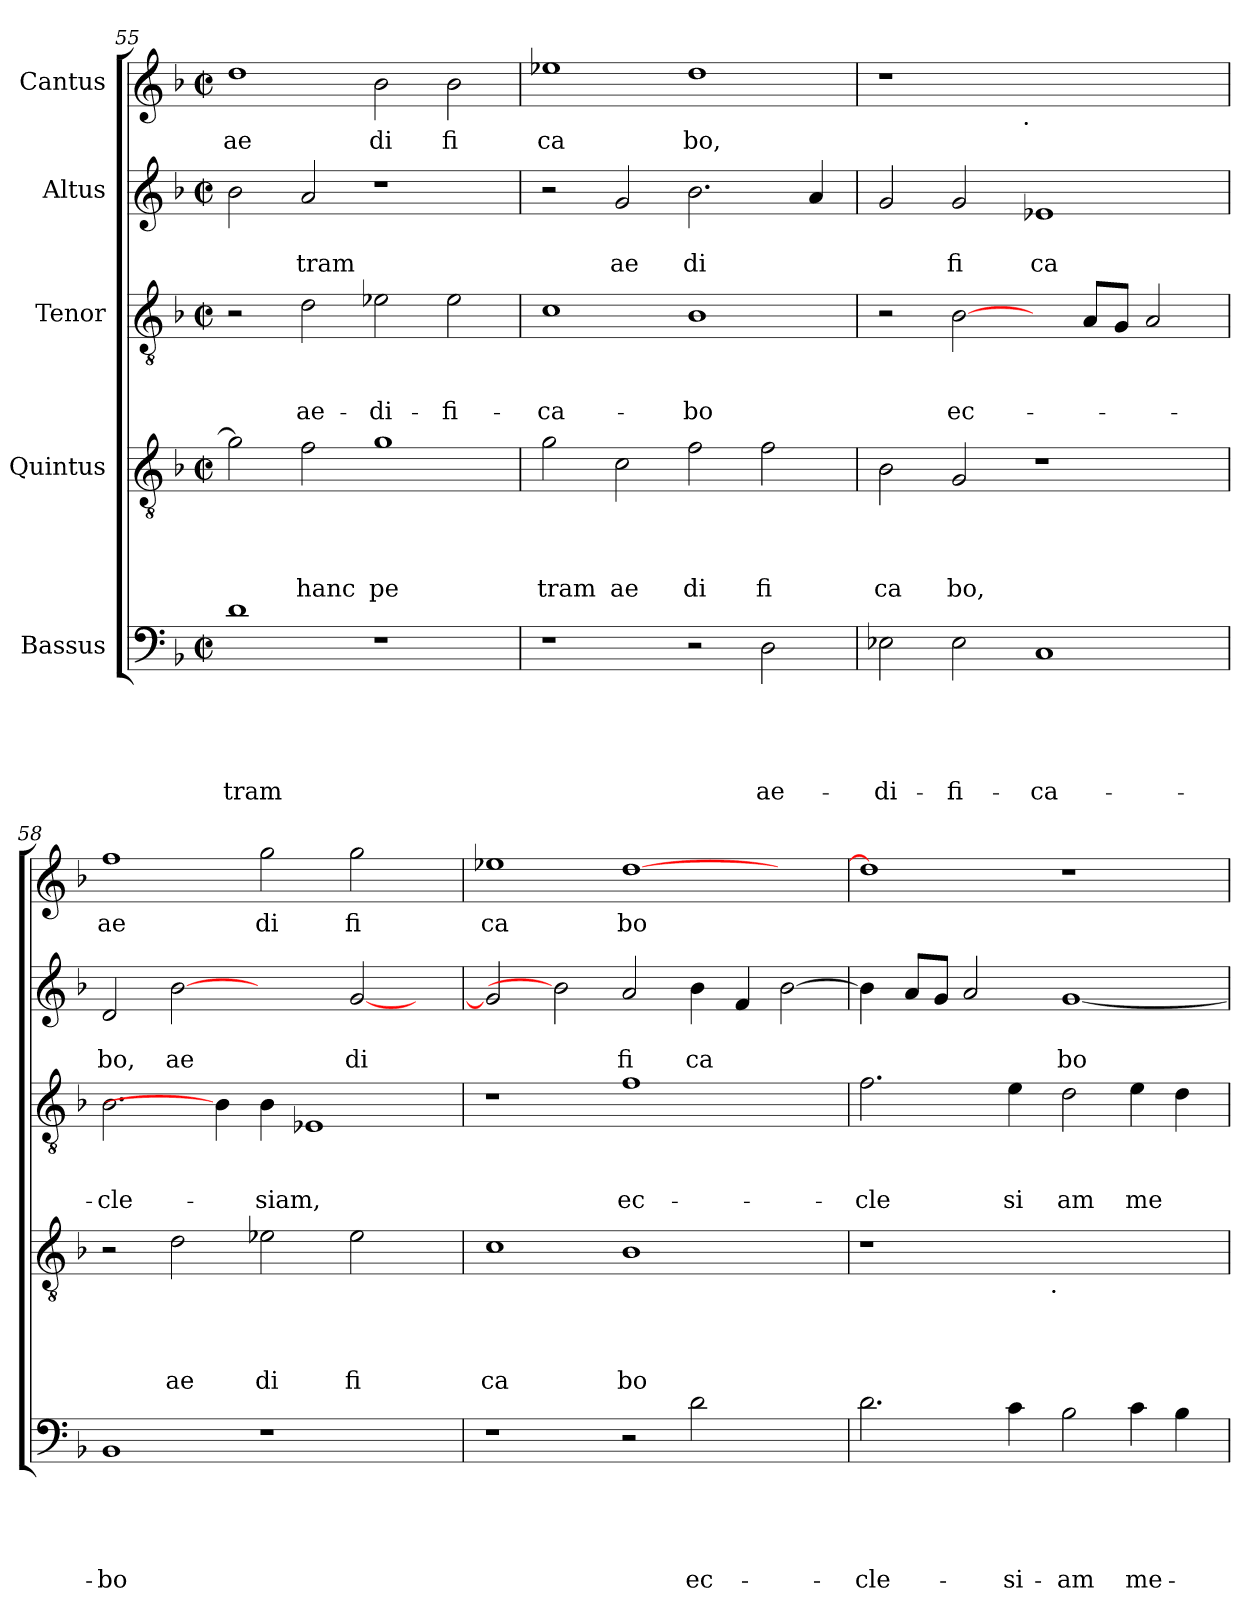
**kern	**text	**text	**text	**text	**text	**kern	**text	**text	**text	**text	**kern	**text	**text	**text	**kern	**text	**text	**kern	**text
*part5	*part5	*part5	*part5	*part5	*part5	*part4	*part4	*part4	*part4	*part4	*part3	*part3	*part3	*part3	*part2	*part2	*part2	*part1	*part1
*staff5	*staff5	*staff5	*staff5	*staff5	*staff5	*staff4	*staff4	*staff4	*staff4	*staff4	*staff3	*staff3	*staff3	*staff3	*staff2	*staff2	*staff2	*staff1	*staff1
*I"Bassus	*	*	*	*	*	*I"Quintus	*	*	*	*	*I"Tenor	*	*	*	*I"Altus	*	*	*I"Cantus	*
*clefF4	*	*	*	*	*	*clefGv2	*	*	*	*	*clefGv2	*	*	*	*clefG2	*	*	*clefG2	*
*k[b-]	*	*	*	*	*	*k[b-]	*	*	*	*	*k[b-]	*	*	*	*k[b-]	*	*	*k[b-]	*
*F:	*	*	*	*	*	*F:	*	*	*	*	*F:	*	*	*	*F:	*	*	*F:	*
*M2/2	*	*	*	*	*	*M2/2	*	*	*	*	*M2/2	*	*	*	*M2/2	*	*	*M2/2	*
*met(c|)	*	*	*	*	*	*met(c|)	*	*	*	*	*met(c|)	*	*	*	*met(c|)	*	*	*met(c|)	*
=55	=55	=55	=55	=55	=55	=55	=55	=55	=55	=55	=55	=55	=55	=55	=55	=55	=55	=55	=55
!	!	!	!	!	!LO:LY:b	!	!	!	!	!	!	!	!	!	!	!	!	!	!LO:LY:b
1d	.	.	.	.	-tram	2g\]	.	.	.	.	2r	.	.	.	2b-\	.	.	1dd	ae
!	!	!	!	!	!	!	!	!	!	!LO:LY:b	!	!	!	!LO:LY:b	!	!	!LO:LY:b	!	!
.	.	.	.	.	.	2f\	.	.	.	hanc	2d\	.	.	ae-	2a/	.	tram	.	.
!	!	!	!	!	!	!	!	!	!	!LO:LY:b	!	!	!	!LO:LY:b	!	!	!	!	!LO:LY:b
1r	.	.	.	.	.	1g	.	.	.	pe	2e-X\	.	.	-di-	1r	.	.	2b-\	di
!	!	!	!	!	!	!	!	!	!	!	!	!	!	!LO:LY:b	!	!	!	!	!LO:LY:b
.	.	.	.	.	.	.	.	.	.	.	2e-\	.	.	-fi-	.	.	.	2b-\	fi
=56	=56	=56	=56	=56	=56	=56	=56	=56	=56	=56	=56	=56	=56	=56	=56	=56	=56	=56	=56
!	!	!	!	!	!	!	!	!	!	!LO:LY:b	!	!	!	!LO:LY:b	!	!	!	!	!LO:LY:b
1r	.	.	.	.	.	2g\	.	.	.	tram	1c	.	.	-ca-	2r	.	.	1ee-X	ca
!	!	!	!	!	!	!	!	!	!	!LO:LY:b	!	!	!	!	!	!	!LO:LY:b	!	!
.	.	.	.	.	.	2c\	.	.	.	ae	.	.	.	.	2g/	.	ae	.	.
!	!	!	!	!	!	!	!	!	!	!LO:LY:b	!	!	!	!LO:LY:b	!	!	!LO:LY:b	!	!LO:LY:b
2r	.	.	.	.	.	2f\	.	.	.	di	1B-	.	.	-bo	2.b-\	.	di	1dd	bo,
!	!	!	!	!	!LO:LY:b	!	!	!	!	!LO:LY:b	!	!	!	!	!	!	!	!	!
2D\	.	.	.	.	ae-	2f\	.	.	.	fi	.	.	.	.	.	.	.	.	.
.	.	.	.	.	.	.	.	.	.	.	.	.	.	.	4a/	.	.	.	.
=57	=57	=57	=57	=57	=57	=57	=57	=57	=57	=57	=57	=57	=57	=57	=57	=57	=57	=57	=57
!	!	!	!	!	!LO:LY:b	!	!	!	!	!LO:LY:b	!	!	!	!	!	!	!	!	!
*	*	*	*	*	*	*	*	*	*	*	*	*	*	*	*	*	*	*^	*
2E-X\	.	.	.	.	-di-	2B-\	.	.	.	ca	2r	.	.	.	2g/	.	.	1r	2ryy	.
!	!	!	!	!	!LO:LY:b	!	!	!	!	!LO:LY:b	!	!	!	!LO:LY:b	!	!	!LO:LY:b	!	!	!
2E-\	.	.	.	.	-fi-	2G/	.	.	.	bo,	[2B-\	.	.	ec-	2g/	.	fi	.	4...ryy	.
!	!	!	!	!	!	!	!	!	!	!	!	!	!	!	!	!	!	!	!LO:TX:b:t=.	!
.	.	.	.	.	.	.	.	.	.	.	.	.	.	.	.	.	.	.	1ryy	.
!	!	!	!	!	!LO:LY:b	!	!	!	!	!	!	!	!	!	!	!	!LO:LY:b	!	!	!
1C	.	.	.	.	-ca-	1r	.	.	.	.	4ryy	.	.	.	1e-X	.	ca	1ryy	.	.
.	.	.	.	.	.	.	.	.	.	.	8A/L	.	.	.	.	.	.	.	.	.
.	.	.	.	.	.	.	.	.	.	.	8G/J	.	.	.	.	.	.	.	.	.
.	.	.	.	.	.	.	.	.	.	.	2A/	.	.	.	.	.	.	.	.	.
.	.	.	.	.	.	.	.	.	.	.	.	.	.	.	.	.	.	.	32ryy	.
=58	=58	=58	=58	=58	=58	=58	=58	=58	=58	=58	=58	=58	=58	=58	=58	=58	=58	=58	=58	=58
!	!	!	!	!	!LO:LY:b	!	!	!	!	!	!	!	!	!LO:LY:b	!	!	!LO:LY:b	!	!	!LO:LY:b
*	*	*	*	*	*	*	*	*	*	*	*	*	*	*	*	*	*	*v	*v	*
1BB-	.	.	.	.	-bo	2r	.	.	.	.	2.B-\	.	.	-cle-	2d/	.	bo,	1ff	ae
!	!	!	!	!	!	!	!	!	!	!LO:LY:b	!	!	!	!	!	!	!LO:LY:b	!	!
.	.	.	.	.	.	2d\	.	.	.	ae	.	.	.	.	[2b-	.	ae	.	.
.	.	.	.	.	.	.	.	.	.	.	4B-\]	.	.	.	.	.	.	.	.
!	!	!	!	!	!	!	!	!	!	!LO:LY:b	!	!	!	!LO:LY:b	!	!	!	!	!LO:LY:b
1r	.	.	.	.	.	2e-X\	.	.	.	di	4B-\	.	.	-siam,	2ryy	.	.	2gg\	di
.	.	.	.	.	.	.	.	.	.	.	1E-X	.	.	.	.	.	.	.	.
!	!	!	!	!	!	!	!	!	!	!LO:LY:b	!	!	!	!	!	!	!LO:LY:b	!	!LO:LY:b
.	.	.	.	.	.	2e-\	.	.	.	fi	.	.	.	.	[<2g/	.	di	2gg\	fi
4ryy	.	.	.	.	.	4ryy	.	.	.	.	.	.	.	.	4ryy	.	.	4ryy	.
=59	=59	=59	=59	=59	=59	=59	=59	=59	=59	=59	=59	=59	=59	=59	=59	=59	=59	=59	=59
!	!	!	!	!	!	!	!	!	!	!LO:LY:b	!	!	!	!	!	!	!	!	!LO:LY:b
1r	.	.	.	.	.	1c	.	.	.	ca	1r	.	.	.	2g/]	.	.	1ee-X	ca
.	.	.	.	.	.	.	.	.	.	.	.	.	.	.	2b-]	.	.	.	.
!	!	!	!	!	!	!	!	!	!	!LO:LY:b	!	!	!	!LO:LY:b	!	!	!LO:LY:b	!	!LO:LY:b
2r	.	.	.	.	.	1B-	.	.	.	bo	1f	.	.	ec-	2a/	.	fi	[>1dd	bo
!	!	!	!	!	!LO:LY:b	!	!	!	!	!	!	!	!	!	!	!	!LO:LY:b	!	!
2d\	.	.	.	.	ec-	.	.	.	.	.	.	.	.	.	4b-\	.	ca	.	.
.	.	.	.	.	.	.	.	.	.	.	.	.	.	.	4f/	.	.	.	.
2ryy	.	.	.	.	.	2ryy	.	.	.	.	2ryy	.	.	.	[>2b-\	.	.	2ryy	.
!!LO:PB:g=z
=60	=60	=60	=60	=60	=60	=60	=60	=60	=60	=60	=60	=60	=60	=60	=60	=60	=60	=60	=60
!	!	!	!	!	!LO:LY:b	!	!	!	!	!	!	!	!	!LO:LY:b	!	!	!	!	!
*	*	*	*	*	*	*^	*	*	*	*	*	*	*	*	*	*	*	*	*
2.d\	.	.	.	.	-cle-	1r	2ryy	.	.	.	.	2.f\	.	.	-cle	4b-\]	.	.	1dd]	.
.	.	.	.	.	.	.	.	.	.	.	.	.	.	.	.	8a/L	.	.	.	.
.	.	.	.	.	.	.	.	.	.	.	.	.	.	.	.	8g/J	.	.	.	.
.	.	.	.	.	.	.	4...ryy	.	.	.	.	.	.	.	.	2a/	.	.	.	.
!	!	!	!	!	!LO:LY:b	!	!	!	!	!	!	!	!	!	!LO:LY:b	!	!	!	!	!
4c\	.	.	.	.	-si-	.	.	.	.	.	.	4e\	.	.	si	.	.	.	.	.
!	!	!	!	!	!	!	!LO:TX:b:t=.	!	!	!	!	!	!	!	!	!	!	!	!	!
.	.	.	.	.	.	.	1ryy	.	.	.	.	.	.	.	.	.	.	.	.	.
!	!	!	!	!	!LO:LY:b	!	!	!	!	!	!	!	!	!	!LO:LY:b	!	!	!LO:LY:b	!	!
2B-\	.	.	.	.	-am	1ryy	.	.	.	.	.	2d\	.	.	am	[<1g	.	bo	1r	.
!	!	!	!	!	!LO:LY:b	!	!	!	!	!	!	!	!	!	!LO:LY:b	!	!	!	!	!
4c\	.	.	.	.	me-	.	.	.	.	.	.	4e\	.	.	me	.	.	.	.	.
4B-\	.	.	.	.	.	.	.	.	.	.	.	4d\	.	.	.	.	.	.	.	.
.	.	.	.	.	.	.	32ryy	.	.	.	.	.	.	.	.	.	.	.	.	.
*	*	*	*	*	*	*v	*v	*	*	*	*	*	*	*	*	*	*	*	*	*
=	=	=	=	=	=	=	=	=	=	=	=	=	=	=	=	=	=	=	=
*-	*-	*-	*-	*-	*-	*-	*-	*-	*-	*-	*-	*-	*-	*-	*-	*-	*-	*-	*-
